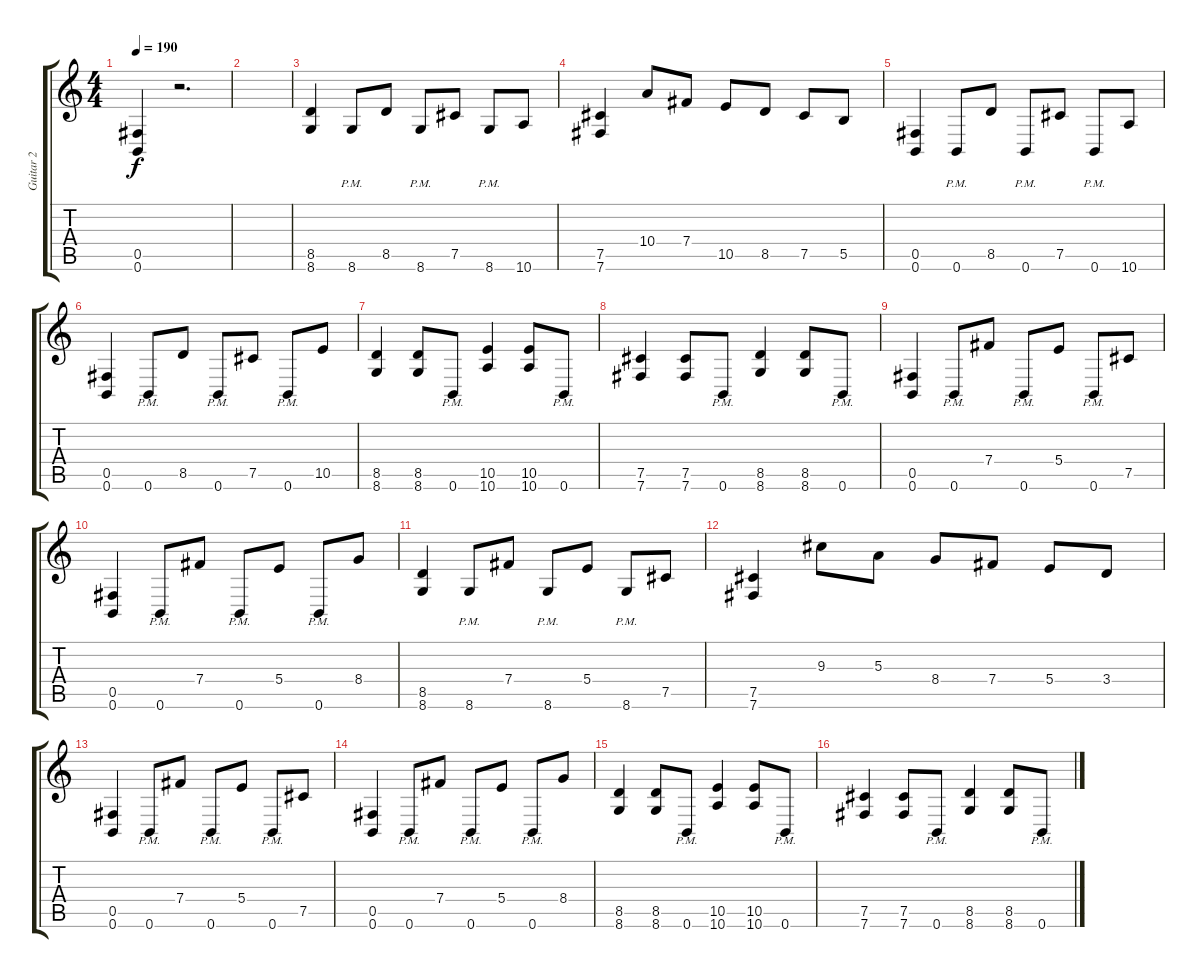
\track ("Guitar 2" "Guitar 2") {instrument distortionguitar}
\staff {score tabs}
\tuning (Db4 Ab3 E3 B2 Gb2 B1) {hide}
\ts (4 4)
\tempo 190
\clef g2
\ks c
(0.5 0.6).4{dy f} r.2{d} |
|
(8.5 8.6).4 8.6{pm}.8 8.5.8 8.6{pm}.8 7.5.8 8.6{pm}.8 10.6.8 |
(7.5 7.6).4 10.4.8 7.4.8 10.5.8 8.5.8 7.5.8 5.5.8 |
(0.5 0.6).4 0.6{pm}.8 8.5.8 0.6{pm}.8 7.5.8 0.6{pm}.8 10.6.8 |
(0.5 0.6).4 0.6{pm}.8 8.5.8 0.6{pm}.8 7.5.8 0.6{pm}.8 10.5.8 |
(8.5 8.6).4 (8.5 8.6).8 0.6{pm}.8 (10.5 10.6).4 (10.5 10.6).8 0.6{pm}.8 |
(7.5 7.6).4 (7.5 7.6).8 0.6{pm}.8 (8.5 8.6).4 (8.5 8.6).8 0.6{pm}.8 |
(0.5 0.6).4 0.6{pm}.8 7.4.8 0.6{pm}.8 5.4.8 0.6{pm}.8 7.5.8 |
(0.5 0.6).4 0.6{pm}.8 7.4.8 0.6{pm}.8 5.4.8 0.6{pm}.8 8.4.8 |
(8.5 8.6).4 8.6{pm}.8 7.4.8 8.6{pm}.8 5.4.8 8.6{pm}.8 7.5.8 |
(7.5 7.6).4 9.3.8 5.3.8 8.4.8 7.4.8 5.4.8 3.4.8 |
(0.5 0.6).4 0.6{pm}.8 7.4.8 0.6{pm}.8 5.4.8 0.6{pm}.8 7.5.8 |
(0.5 0.6).4 0.6{pm}.8 7.4.8 0.6{pm}.8 5.4.8 0.6{pm}.8 8.4.8 |
(8.5 8.6).4 (8.5 8.6).8 0.6{pm}.8 (10.5 10.6).4 (10.5 10.6).8 0.6{pm}.8 |
(7.5 7.6).4 (7.5 7.6).8 0.6{pm}.8 (8.5 8.6).4 (8.5 8.6).8 0.6{pm}.8
